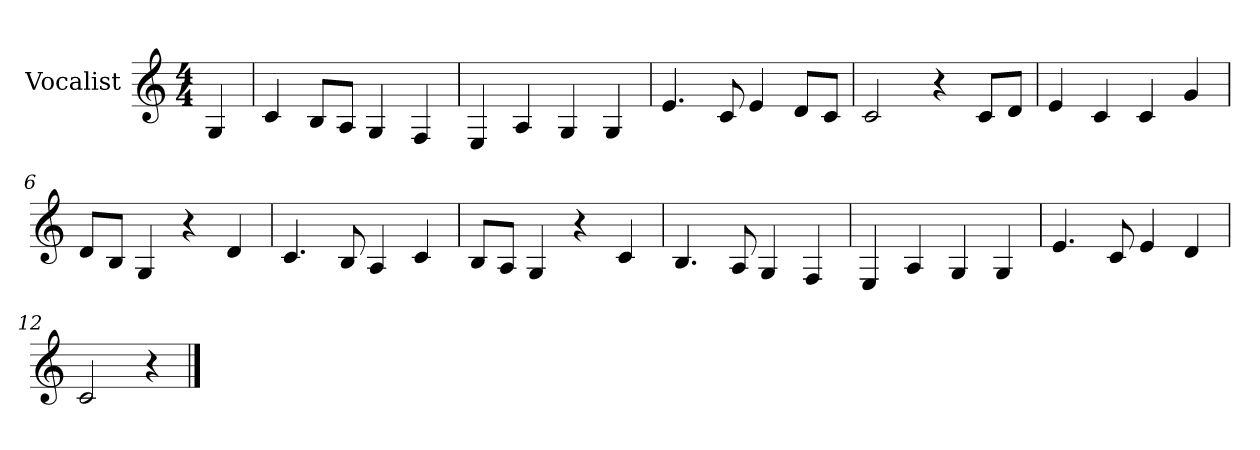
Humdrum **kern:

**kern
*part1
*staff1
*I"Vocalist
*k[]
*C:
*M4/4
=
4G
=1
4c
8BL
8AJ
4G
4F
=2
4E
4A
4G
4G
=3
4.e
8c
4e
8dL
8cJ
=4
2c
4r
8cL
8dJ
=5
4e
4c
4c
4g
=6
8dL
8BJ
4G
4r
4d
=7
4.c
8B
4A
4c
=8
8BL
8AJ
4G
4r
4c
=9
4.B
8A
4G
4F
=10
4E
4A
4G
4G
=11
4.e
8c
4e
4d
=12
2c
4r
==
*-
